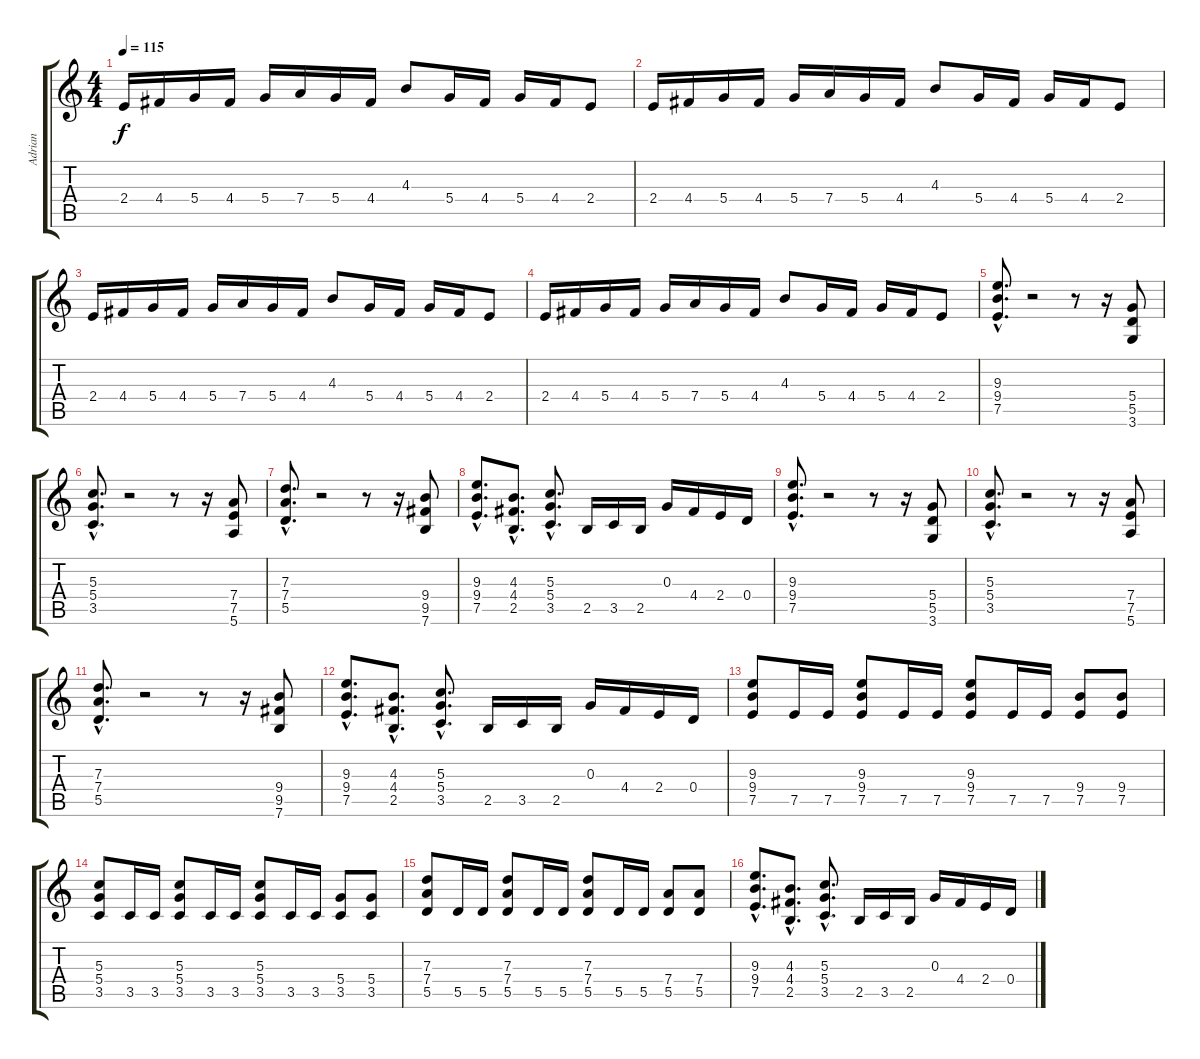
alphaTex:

\track ("Adrian" "Adrian") {instrument distortionguitar}
\staff {score tabs}
\tuning (E4 B3 G3 D3 A2 E2) {hide}
\ts (4 4)
\tempo 115
\clef g2
\ks c
2.4.16{dy f} 4.4.16 5.4.16 4.4.16 5.4.16 7.4.16 5.4.16 4.4.16 4.3.8 5.4.16 4.4.16 5.4.16 4.4.16 2.4.8 |
2.4.16 4.4.16 5.4.16 4.4.16 5.4.16 7.4.16 5.4.16 4.4.16 4.3.8 5.4.16 4.4.16 5.4.16 4.4.16 2.4.8 |
2.4.16 4.4.16 5.4.16 4.4.16 5.4.16 7.4.16 5.4.16 4.4.16 4.3.8 5.4.16 4.4.16 5.4.16 4.4.16 2.4.8 |
2.4.16 4.4.16 5.4.16 4.4.16 5.4.16 7.4.16 5.4.16 4.4.16 4.3.8 5.4.16 4.4.16 5.4.16 4.4.16 2.4.8 |
(9.3{hac} 9.4{hac} 7.5{hac}).8{d} r.2 r.8 r.16 (5.4 5.5 3.6).8 |
(5.3{hac} 5.4{hac} 3.5{hac}).8{d} r.2 r.8 r.16 (7.4 7.5 5.6).8 |
(7.3{hac} 7.4{hac} 5.5{hac}).8{d} r.2 r.8 r.16 (9.4 9.5 7.6).8 |
(9.3{hac} 9.4{hac} 7.5{hac}).8{d} (4.3{hac} 4.4{hac} 2.5{hac}).8{d} (5.3{hac} 5.4{hac} 3.5{hac}).8{d} 2.5.16 3.5.16 2.5.16 0.3.16 4.4.16 2.4.16 0.4.16 |
(9.3{hac} 9.4{hac} 7.5{hac}).8{d} r.2 r.8 r.16 (5.4 5.5 3.6).8 |
(5.3{hac} 5.4{hac} 3.5{hac}).8{d} r.2 r.8 r.16 (7.4 7.5 5.6).8 |
(7.3{hac} 7.4{hac} 5.5{hac}).8{d} r.2 r.8 r.16 (9.4 9.5 7.6).8 |
(9.3{hac} 9.4{hac} 7.5{hac}).8{d} (4.3{hac} 4.4{hac} 2.5{hac}).8{d} (5.3{hac} 5.4{hac} 3.5{hac}).8{d} 2.5.16 3.5.16 2.5.16 0.3.16 4.4.16 2.4.16 0.4.16 |
(9.3 9.4 7.5).8 7.5.16 7.5.16 (9.3 9.4 7.5).8 7.5.16 7.5.16 (9.3 9.4 7.5).8 7.5.16 7.5.16 (9.4 7.5).8 (9.4 7.5).8 |
(5.3 5.4 3.5).8 3.5.16 3.5.16 (5.3 5.4 3.5).8 3.5.16 3.5.16 (5.3 5.4 3.5).8 3.5.16 3.5.16 (5.4 3.5).8 (5.4 3.5).8 |
(7.3 7.4 5.5).8 5.5.16 5.5.16 (7.3 7.4 5.5).8 5.5.16 5.5.16 (7.3 7.4 5.5).8 5.5.16 5.5.16 (7.4 5.5).8 (7.4 5.5).8 |
(9.3{hac} 9.4{hac} 7.5{hac}).8{d} (4.3{hac} 4.4{hac} 2.5{hac}).8{d} (5.3{hac} 5.4{hac} 3.5{hac}).8{d} 2.5.16 3.5.16 2.5.16 0.3.16 4.4.16 2.4.16 0.4.16
